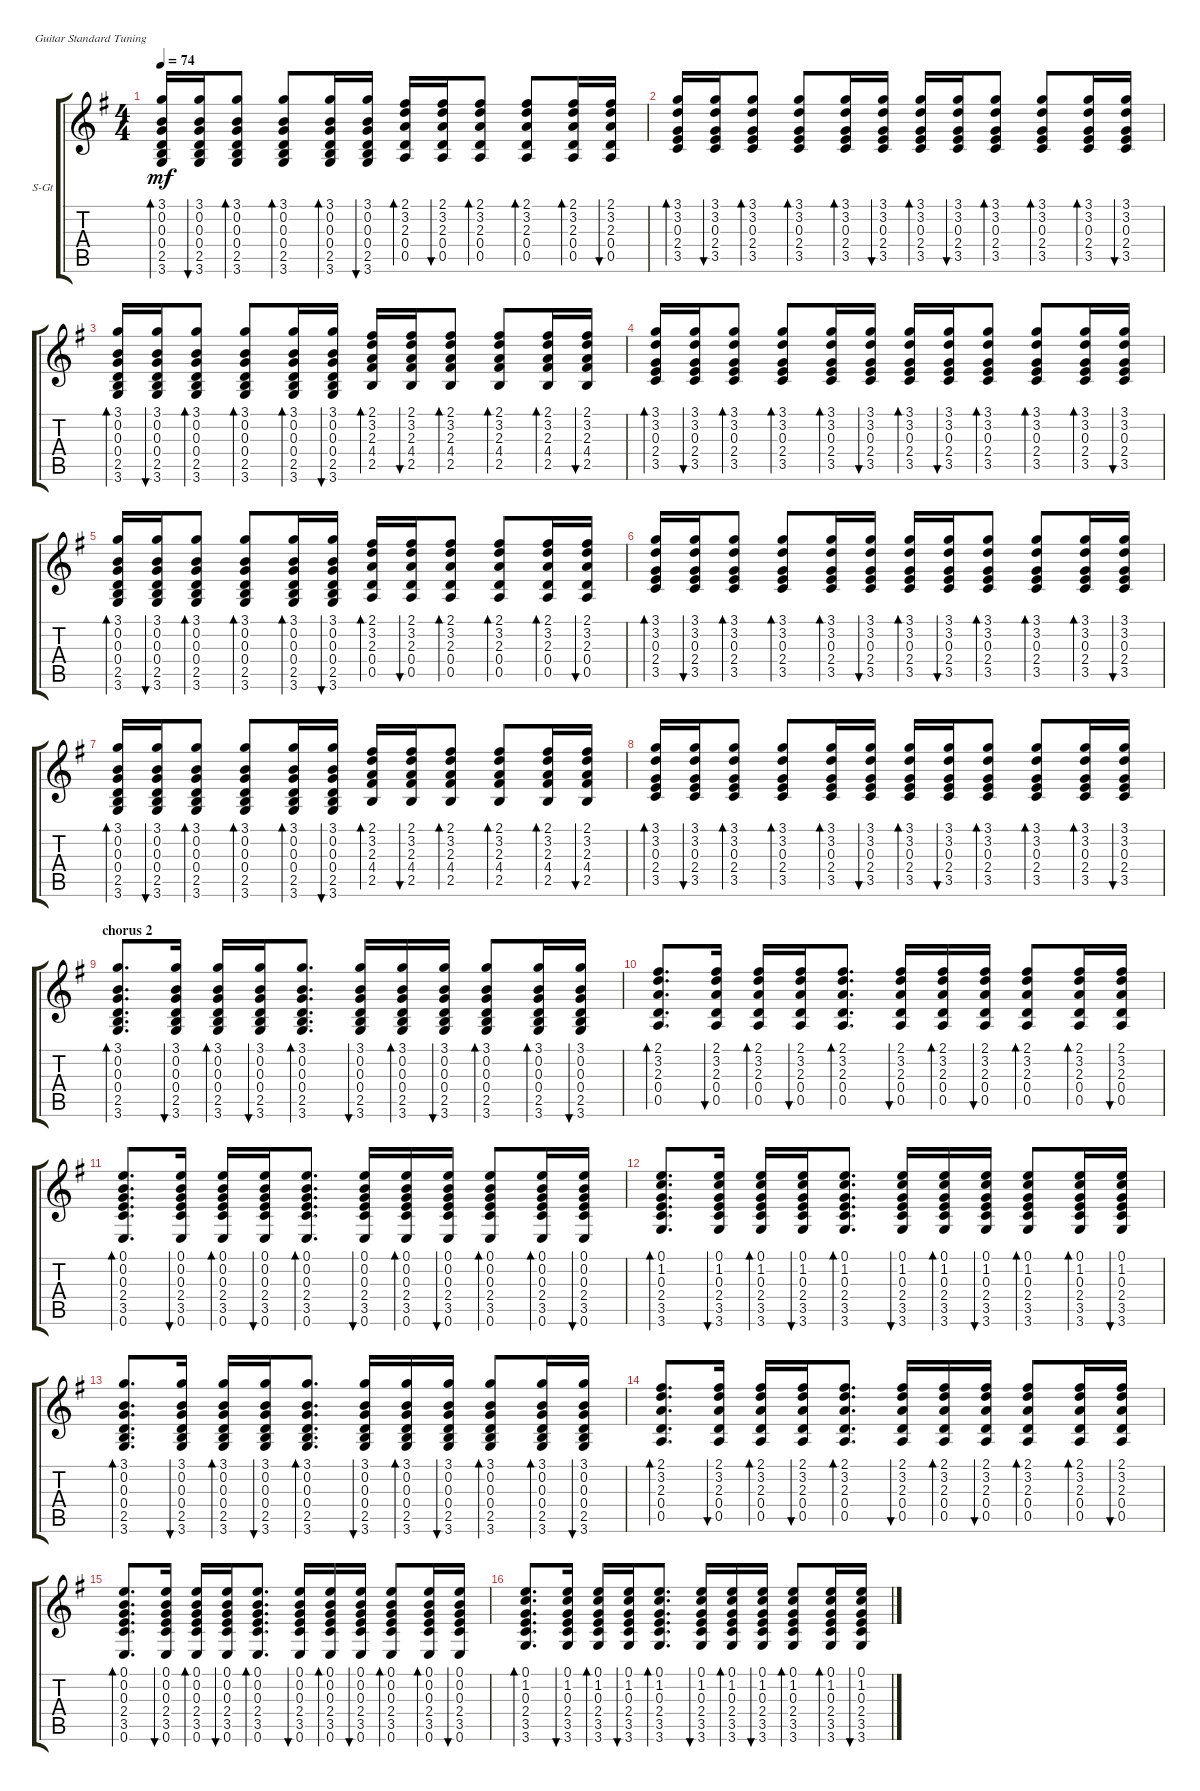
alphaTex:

\defaultSystemsLayout 4
\bracketExtendMode groupsimilarinstruments
\firstSystemTrackNameOrientation horizontal
\otherSystemsTrackNameOrientation horizontal
\track ("Steel Guitar" "S-Gt") {instrument acousticguitarsteel}
\staff {score tabs}
\tuning (E4 B3 G3 D3 A2 E2)
\ts (4 4)
\tempo 74
\clef g2
\ks g
(3.6 2.5 0.4 0.3 0.2 3.1).16{bd 30 dy mf} (3.6 2.5 0.4 0.3 0.2 3.1).16{bu 30} (3.6 2.5 0.4 0.3 0.2 3.1).8{bd 30} (3.6 2.5 0.4 0.3 0.2 3.1).8{bd 30} (3.6 2.5 0.4 0.3 0.2 3.1).16{bd 30} (3.6 2.5 0.4 0.3 0.2 3.1).16{bu 30} (0.5 0.4 2.3 3.2 2.1).16{bd 30} (0.5 0.4 2.3 3.2 2.1).16{bu 30} (0.5 0.4 2.3 3.2 2.1).8{bd 30} (0.5 0.4 2.3 3.2 2.1).8{bd 30} (0.5 0.4 2.3 3.2 2.1).16{bd 30} (0.5 0.4 2.3 3.2 2.1).16{bu 30} |
(3.5 2.4 0.3 3.2 3.1).16{bd 30} (3.5 2.4 0.3 3.2 3.1).16{bu 30} (3.5 2.4 0.3 3.2 3.1).8{bd 30} (3.5 2.4 0.3 3.2 3.1).8{bd 30} (3.5 2.4 0.3 3.2 3.1).16{bd 30} (3.5 2.4 0.3 3.2 3.1).16{bu 30} (3.5 2.4 0.3 3.2 3.1).16{bd 30} (3.5 2.4 0.3 3.2 3.1).16{bu 30} (3.5 2.4 0.3 3.2 3.1).8{bd 30} (3.5 2.4 0.3 3.2 3.1).8{bd 30} (3.5 2.4 0.3 3.2 3.1).16{bd 30} (3.5 2.4 0.3 3.2 3.1).16{bu 30} |
(3.6 2.5 0.4 0.3 0.2 3.1).16{bd 30} (3.6 2.5 0.4 0.3 0.2 3.1).16{bu 30} (3.6 2.5 0.4 0.3 0.2 3.1).8{bd 30} (3.6 2.5 0.4 0.3 0.2 3.1).8{bd 30} (3.6 2.5 0.4 0.3 0.2 3.1).16{bd 30} (3.6 2.5 0.4 0.3 0.2 3.1).16{bu 30} (2.5 4.4 2.3 3.2 2.1).16{bd 30} (2.5 4.4 2.3 3.2 2.1).16{bu 30} (2.5 4.4 2.3 3.2 2.1).8{bd 30} (2.5 4.4 2.3 3.2 2.1).8{bd 30} (2.5 4.4 2.3 3.2 2.1).16{bd 30} (2.5 4.4 2.3 3.2 2.1).16{bu 30} |
(3.5 2.4 0.3 3.2 3.1).16{bd 30} (3.5 2.4 0.3 3.2 3.1).16{bu 30} (3.5 2.4 0.3 3.2 3.1).8{bd 30} (3.5 2.4 0.3 3.2 3.1).8{bd 30} (3.5 2.4 0.3 3.2 3.1).16{bd 30} (3.5 2.4 0.3 3.2 3.1).16{bu 30} (3.5 2.4 0.3 3.2 3.1).16{bd 30} (3.5 2.4 0.3 3.2 3.1).16{bu 30} (3.5 2.4 0.3 3.2 3.1).8{bd 30} (3.5 2.4 0.3 3.2 3.1).8{bd 30} (3.5 2.4 0.3 3.2 3.1).16{bd 30} (3.5 2.4 0.3 3.2 3.1).16{bu 30} |
(3.6 2.5 0.4 0.3 0.2 3.1).16{bd 30} (3.6 2.5 0.4 0.3 0.2 3.1).16{bu 30} (3.6 2.5 0.4 0.3 0.2 3.1).8{bd 30} (3.6 2.5 0.4 0.3 0.2 3.1).8{bd 30} (3.6 2.5 0.4 0.3 0.2 3.1).16{bd 30} (3.6 2.5 0.4 0.3 0.2 3.1).16{bu 30} (0.5 0.4 2.3 3.2 2.1).16{bd 30} (0.5 0.4 2.3 3.2 2.1).16{bu 30} (0.5 0.4 2.3 3.2 2.1).8{bd 30} (0.5 0.4 2.3 3.2 2.1).8{bd 30} (0.5 0.4 2.3 3.2 2.1).16{bd 30} (0.5 0.4 2.3 3.2 2.1).16{bu 30} |
(3.5 2.4 0.3 3.2 3.1).16{bd 30} (3.5 2.4 0.3 3.2 3.1).16{bu 30} (3.5 2.4 0.3 3.2 3.1).8{bd 30} (3.5 2.4 0.3 3.2 3.1).8{bd 30} (3.5 2.4 0.3 3.2 3.1).16{bd 30} (3.5 2.4 0.3 3.2 3.1).16{bu 30} (3.5 2.4 0.3 3.2 3.1).16{bd 30} (3.5 2.4 0.3 3.2 3.1).16{bu 30} (3.5 2.4 0.3 3.2 3.1).8{bd 30} (3.5 2.4 0.3 3.2 3.1).8{bd 30} (3.5 2.4 0.3 3.2 3.1).16{bd 30} (3.5 2.4 0.3 3.2 3.1).16{bu 30} |
(3.6 2.5 0.4 0.3 0.2 3.1).16{bd 30} (3.6 2.5 0.4 0.3 0.2 3.1).16{bu 30} (3.6 2.5 0.4 0.3 0.2 3.1).8{bd 30} (3.6 2.5 0.4 0.3 0.2 3.1).8{bd 30} (3.6 2.5 0.4 0.3 0.2 3.1).16{bd 30} (3.6 2.5 0.4 0.3 0.2 3.1).16{bu 30} (2.5 4.4 2.3 3.2 2.1).16{bd 30} (2.5 4.4 2.3 3.2 2.1).16{bu 30} (2.5 4.4 2.3 3.2 2.1).8{bd 30} (2.5 4.4 2.3 3.2 2.1).8{bd 30} (2.5 4.4 2.3 3.2 2.1).16{bd 30} (2.5 4.4 2.3 3.2 2.1).16{bu 30} |
(3.5 2.4 0.3 3.2 3.1).16{bd 30} (3.5 2.4 0.3 3.2 3.1).16{bu 30} (3.5 2.4 0.3 3.2 3.1).8{bd 30} (3.5 2.4 0.3 3.2 3.1).8{bd 30} (3.5 2.4 0.3 3.2 3.1).16{bd 30} (3.5 2.4 0.3 3.2 3.1).16{bu 30} (3.5 2.4 0.3 3.2 3.1).16{bd 30} (3.5 2.4 0.3 3.2 3.1).16{bu 30} (3.5 2.4 0.3 3.2 3.1).8{bd 30} (3.5 2.4 0.3 3.2 3.1).8{bd 30} (3.5 2.4 0.3 3.2 3.1).16{bd 30} (3.5 2.4 0.3 3.2 3.1).16{bu 30} |
\section ("" "chorus 2")
(3.6 2.5 0.4 0.3 0.2 3.1).8{d bd 30} (3.6 2.5 0.4 0.3 0.2 3.1).16{bu 30} (3.6 2.5 0.4 0.3 0.2 3.1).16{bd 30} (3.6 2.5 0.4 0.3 0.2 3.1).16{bu 30} (3.6 2.5 0.4 0.3 0.2 3.1).8{d bd 30} (3.6 2.5 0.4 0.3 0.2 3.1).16{bu 30} (3.6 2.5 0.4 0.3 0.2 3.1).16{bd 30} (3.6 2.5 0.4 0.3 0.2 3.1).16{bu 30} (3.6 2.5 0.4 0.3 0.2 3.1).8{bd 30} (3.6 2.5 0.4 0.3 0.2 3.1).16{bd 30} (3.6 2.5 0.4 0.3 0.2 3.1).16{bu 30} |
(0.5 0.4 2.3 3.2 2.1).8{d bd 30} (0.5 0.4 2.3 3.2 2.1).16{bu 30} (0.5 0.4 2.3 3.2 2.1).16{bd 30} (0.5 0.4 2.3 3.2 2.1).16{bu 30} (0.5 0.4 2.3 3.2 2.1).8{d bd 30} (0.5 0.4 2.3 3.2 2.1).16{bu 30} (0.5 0.4 2.3 3.2 2.1).16{bd 30} (0.5 0.4 2.3 3.2 2.1).16{bu 30} (0.5 0.4 2.3 3.2 2.1).8{bd 30} (0.5 0.4 2.3 3.2 2.1).16{bd 30} (0.5 0.4 2.3 3.2 2.1).16{bu 30} |
(3.5 2.4 0.3 0.2 0.1 0.6).8{d bd 30} (3.5 2.4 0.3 0.2 0.1 0.6).16{bu 30} (3.5 2.4 0.3 0.2 0.1 0.6).16{bd 30} (3.5 2.4 0.3 0.2 0.1 0.6).16{bu 30} (3.5 2.4 0.3 0.2 0.1 0.6).8{d bd 30} (3.5 2.4 0.3 0.2 0.1 0.6).16{bu 30} (3.5 2.4 0.3 0.2 0.1 0.6).16{bd 30} (3.5 2.4 0.3 0.2 0.1 0.6).16{bu 30} (3.5 2.4 0.3 0.2 0.1 0.6).8{bd 30} (3.5 2.4 0.3 0.2 0.1 0.6).16{bd 30} (3.5 2.4 0.3 0.2 0.1 0.6).16{bu 30} |
(3.5 2.4 0.3 1.2 0.1 3.6).8{d bd 30} (3.5 2.4 0.3 1.2 0.1 3.6).16{bu 30} (3.5 2.4 0.3 1.2 0.1 3.6).16{bd 30} (3.5 2.4 0.3 1.2 0.1 3.6).16{bu 30} (3.5 2.4 0.3 1.2 0.1 3.6).8{d bd 30} (3.5 2.4 0.3 1.2 0.1 3.6).16{bu 30} (3.5 2.4 0.3 1.2 0.1 3.6).16{bd 30} (3.5 2.4 0.3 1.2 0.1 3.6).16{bu 30} (3.5 2.4 0.3 1.2 0.1 3.6).8{bd 30} (3.5 2.4 0.3 1.2 0.1 3.6).16{bd 30} (3.5 2.4 0.3 1.2 0.1 3.6).16{bu 30} |
(3.6 2.5 0.4 0.3 0.2 3.1).8{d bd 30} (3.6 2.5 0.4 0.3 0.2 3.1).16{bu 30} (3.6 2.5 0.4 0.3 0.2 3.1).16{bd 30} (3.6 2.5 0.4 0.3 0.2 3.1).16{bu 30} (3.6 2.5 0.4 0.3 0.2 3.1).8{d bd 30} (3.6 2.5 0.4 0.3 0.2 3.1).16{bu 30} (3.6 2.5 0.4 0.3 0.2 3.1).16{bd 30} (3.6 2.5 0.4 0.3 0.2 3.1).16{bu 30} (3.6 2.5 0.4 0.3 0.2 3.1).8{bd 30} (3.6 2.5 0.4 0.3 0.2 3.1).16{bd 30} (3.6 2.5 0.4 0.3 0.2 3.1).16{bu 30} |
(0.5 0.4 2.3 3.2 2.1).8{d bd 30} (0.5 0.4 2.3 3.2 2.1).16{bu 30} (0.5 0.4 2.3 3.2 2.1).16{bd 30} (0.5 0.4 2.3 3.2 2.1).16{bu 30} (0.5 0.4 2.3 3.2 2.1).8{d bd 30} (0.5 0.4 2.3 3.2 2.1).16{bu 30} (0.5 0.4 2.3 3.2 2.1).16{bd 30} (0.5 0.4 2.3 3.2 2.1).16{bu 30} (0.5 0.4 2.3 3.2 2.1).8{bd 30} (0.5 0.4 2.3 3.2 2.1).16{bd 30} (0.5 0.4 2.3 3.2 2.1).16{bu 30} |
(3.5 2.4 0.3 0.2 0.1 0.6).8{d bd 30} (3.5 2.4 0.3 0.2 0.1 0.6).16{bu 30} (3.5 2.4 0.3 0.2 0.1 0.6).16{bd 30} (3.5 2.4 0.3 0.2 0.1 0.6).16{bu 30} (3.5 2.4 0.3 0.2 0.1 0.6).8{d bd 30} (3.5 2.4 0.3 0.2 0.1 0.6).16{bu 30} (3.5 2.4 0.3 0.2 0.1 0.6).16{bd 30} (3.5 2.4 0.3 0.2 0.1 0.6).16{bu 30} (3.5 2.4 0.3 0.2 0.1 0.6).8{bd 30} (3.5 2.4 0.3 0.2 0.1 0.6).16{bd 30} (3.5 2.4 0.3 0.2 0.1 0.6).16{bu 30} |
(3.5 2.4 0.3 1.2 0.1 3.6).8{d bd 30} (3.5 2.4 0.3 1.2 0.1 3.6).16{bu 30} (3.5 2.4 0.3 1.2 0.1 3.6).16{bd 30} (3.5 2.4 0.3 1.2 0.1 3.6).16{bu 30} (3.5 2.4 0.3 1.2 0.1 3.6).8{d bd 30} (3.5 2.4 0.3 1.2 0.1 3.6).16{bu 30} (3.5 2.4 0.3 1.2 0.1 3.6).16{bd 30} (3.5 2.4 0.3 1.2 0.1 3.6).16{bu 30} (3.5 2.4 0.3 1.2 0.1 3.6).8{bd 30} (3.5 2.4 0.3 1.2 0.1 3.6).16{bd 30} (3.5 2.4 0.3 1.2 0.1 3.6).16{bu 30}
